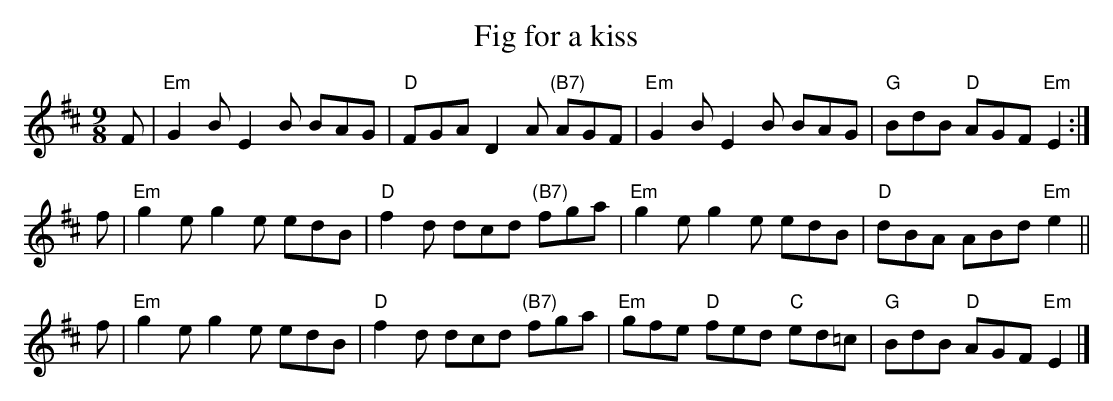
X:1
T:Fig for a kiss
M:9/8
L:1/8
K:EDor
F |  "Em"G2B E2B BAG | "D"FGA D2A "(B7)"AGF | "Em"G2B E2B BAG | "G"BdB "D"AGF "Em"E2  :|
f |  "Em"g2e g2e edB | "D"f2d dcd "(B7)"fga | "Em"g2e g2e edB | "D"dBA ABd "Em"e2 ||
f |  "Em"g2e g2e edB | "D"f2d dcd "(B7)"fga | "Em"gfe "D"fed "C"ed=c | "G"BdB "D"AGF "Em"E2 |]
